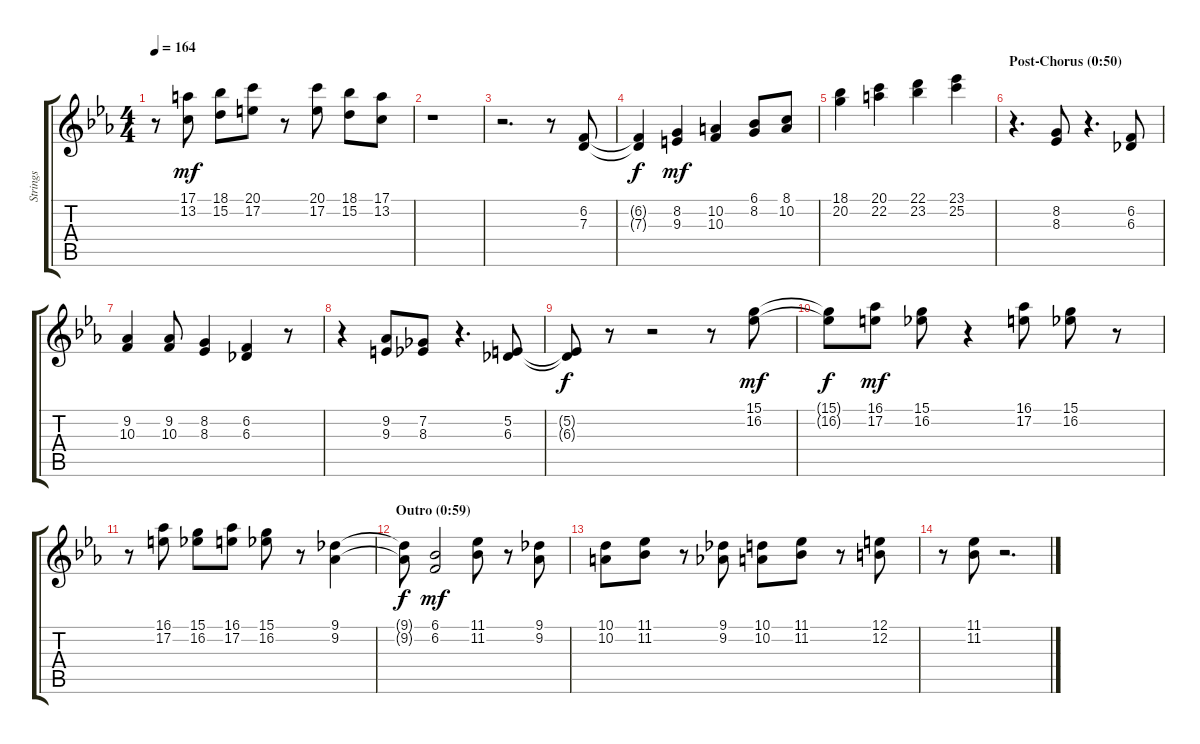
\track ("Strings" "Strings") {instrument stringensemble1}
\staff {score tabs}
\tuning (E4 B3 G3 D3 A2 E2) {hide}
\ts (4 4)
\tempo 164
\clef g2
\ks eb
r.8{dy mf} (17.1 13.2).8 (18.1 15.2).8 (20.1 17.2).8 r.8 (20.1 17.2).8 (18.1 15.2).8 (17.1 13.2).8 |
r.1 |
r.2{d} r.8 (6.2 7.3).8 |
(6.2{t} 7.3{t}).4{dy f} (8.2 9.3).4{dy mf} (10.2 10.3).4 (6.1 8.2).8 (8.1 10.2).8 |
(18.1 20.2).4 (20.1 22.2).4 (22.1 23.2).4 (23.1 25.2).4 |
\section ("" "Post-Chorus (0:50)")
r.4{d} (8.2 8.3).8 r.4{d} (6.2 6.3).8 |
(9.2 10.3).4 (9.2 10.3).8 (8.2 8.3).4 (6.2 6.3).4 r.8 |
r.4 (9.2 9.3).8 (7.2 8.3).8 r.4{d} (5.2 6.3).8 |
(5.2{t} 6.3{t}).8{dy f} r.8 r.2 r.8 (15.1 16.2).8{dy mf} |
(15.1{t} 16.2{t}).8{dy f} (16.1 17.2).8{dy mf} (15.1 16.2).8 r.4 (16.1 17.2).8 (15.1 16.2).8 r.8 |
r.8 (16.1 17.2).8 (15.1 16.2).8 (16.1 17.2).8 (15.1 16.2).8 r.8 (9.1 9.2).4 |
\section ("" "Outro (0:59)")
(9.1{t} 9.2{t}).8{dy f} (6.1 6.2).2{dy mf} (11.1 11.2).8 r.8 (9.1 9.2).8 |
(10.1 10.2).8 (11.1 11.2).8 r.8 (9.1 9.2).8 (10.1 10.2).8 (11.1 11.2).8 r.8 (12.1 12.2).8 |
r.8 (11.1 11.2).8 r.2{d}
